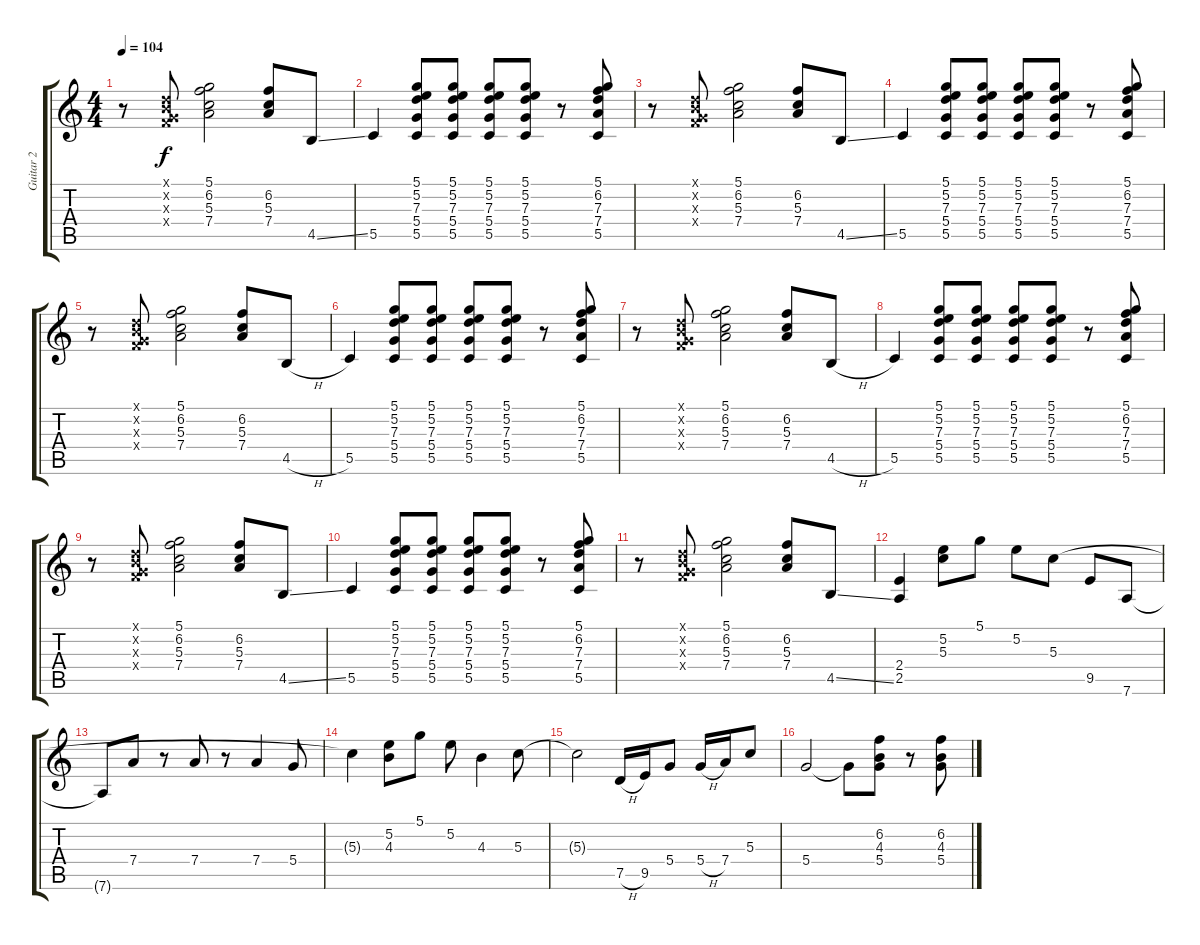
\track ("Guitar 2" "Guitar 2") {instrument electricguitarclean}
\staff {score tabs}
\tuning (D4 B3 G3 D3 G2 D2) {hide}
\ts (4 4)
\tempo 104
\clef g2
\ks c
r.8{dy f} (0.1{x} 0.2{x} 0.3{x} 3.4{x}).8 (5.1 6.2 5.3 7.4).2 (6.2 5.3 7.4).8 4.5{ss}.8 |
5.5.4 (5.1 5.2 7.3 5.4 5.5).8 (5.1 5.2 7.3 5.4 5.5).8 (5.1 5.2 7.3 5.4 5.5).8 (5.1 5.2 7.3 5.4 5.5).8 r.8 (5.1 6.2 7.3 7.4 5.5).8 |
r.8 (0.1{x} 0.2{x} 0.3{x} 3.4{x}).8 (5.1 6.2 5.3 7.4).2 (6.2 5.3 7.4).8 4.5{ss}.8 |
5.5.4 (5.1 5.2 7.3 5.4 5.5).8 (5.1 5.2 7.3 5.4 5.5).8 (5.1 5.2 7.3 5.4 5.5).8 (5.1 5.2 7.3 5.4 5.5).8 r.8 (5.1 6.2 7.3 7.4 5.5).8 |
r.8 (0.1{x} 0.2{x} 0.3{x} 3.4{x}).8 (5.1 6.2 5.3 7.4).2 (6.2 5.3 7.4).8 4.5{h}.8 |
5.5.4 (5.1 5.2 7.3 5.4 5.5).8 (5.1 5.2 7.3 5.4 5.5).8 (5.1 5.2 7.3 5.4 5.5).8 (5.1 5.2 7.3 5.4 5.5).8 r.8 (5.1 6.2 7.3 7.4 5.5).8 |
r.8 (0.1{x} 0.2{x} 0.3{x} 3.4{x}).8 (5.1 6.2 5.3 7.4).2 (6.2 5.3 7.4).8 4.5{h}.8 |
5.5.4 (5.1 5.2 7.3 5.4 5.5).8 (5.1 5.2 7.3 5.4 5.5).8 (5.1 5.2 7.3 5.4 5.5).8 (5.1 5.2 7.3 5.4 5.5).8 r.8 (5.1 6.2 7.3 7.4 5.5).8 |
r.8 (0.1{x} 0.2{x} 0.3{x} 3.4{x}).8 (5.1 6.2 5.3 7.4).2 (6.2 5.3 7.4).8 4.5{ss}.8 |
5.5.4 (5.1 5.2 7.3 5.4 5.5).8 (5.1 5.2 7.3 5.4 5.5).8 (5.1 5.2 7.3 5.4 5.5).8 (5.1 5.2 7.3 5.4 5.5).8 r.8 (5.1 6.2 7.3 7.4 5.5).8 |
r.8 (0.1{x} 0.2{x} 0.3{x} 3.4{x}).8 (5.1 6.2 5.3 7.4).2 (6.2 5.3 7.4).8 4.5{ss}.8 |
(2.4 2.5).4 (5.2 5.3).8 5.1.8 5.2.8 5.3.8 9.5.8 7.6.8 |
7.6{t}.8 7.4.8 r.8 7.4.8 r.8 7.4.4 5.4.8 |
5.3{t}.4 (5.2 4.3).8 5.1.8 5.2.8 4.3.4 5.3.8 |
5.3{t}.2 7.5{h}.16 9.5.16 5.4.8 5.4{h}.16 7.4.16 5.3.8 |
5.4.2 5.4{t}.8 (6.2 4.3 5.4).8 r.8 (6.2 4.3 5.4).8
